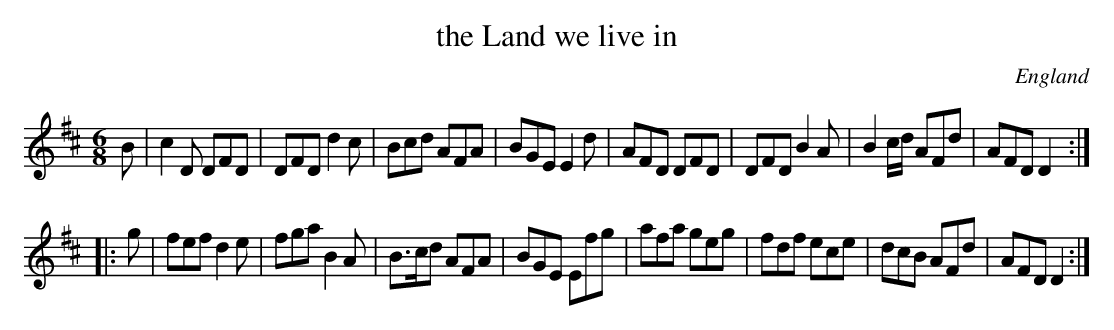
X:1
T:the Land we live in
O:England
M:6/8
K:D
B|c2D DFD|DFD d2c|Bcd AFA|BGE E2d|\
AFD DFD|DFD B2A|B2c/2d/2 AFd|AFD D2:|
|:g|fef d2e|fga B2A|B>cd AFA|BGE Efg|\
afa geg|fdf ece|dcB AFd|AFD D2:|
